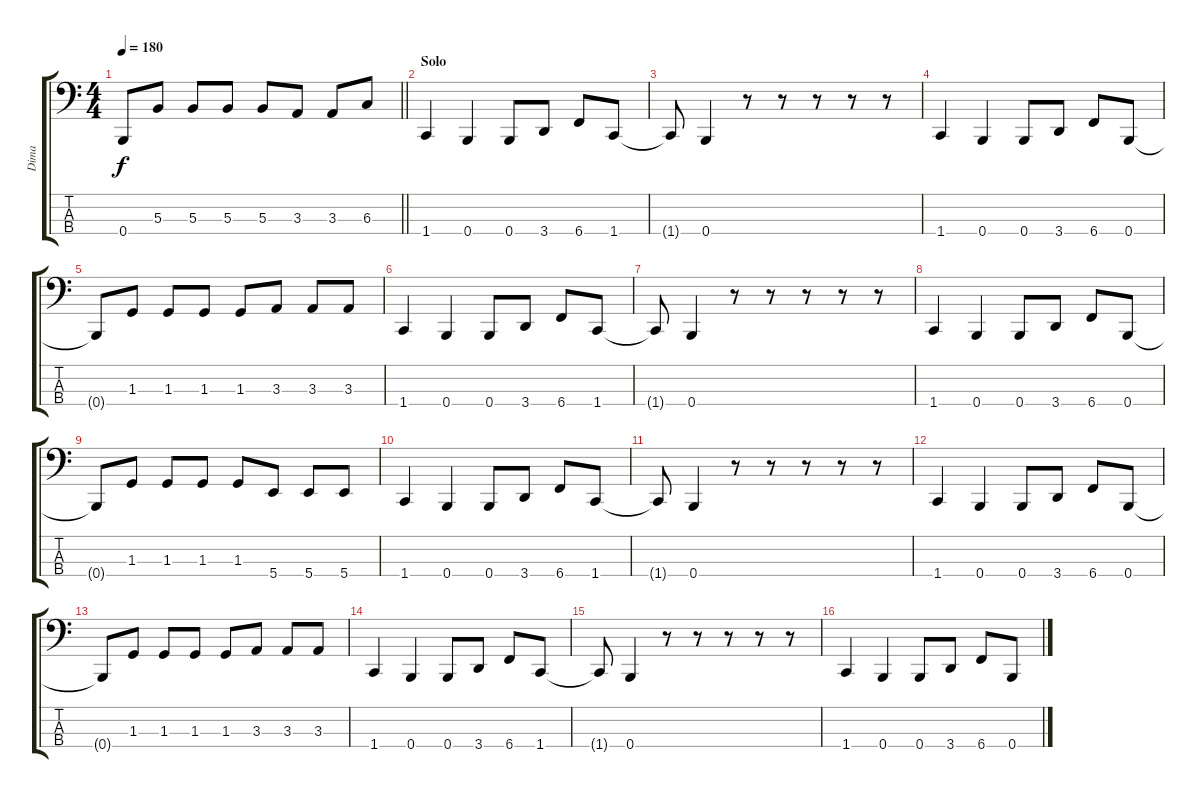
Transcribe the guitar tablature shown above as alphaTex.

\track ("Dima" "Dima") {instrument electricbassfinger}
\staff {score tabs}
\tuning (E2 B1 Gb1 B0) {hide}
\ts (4 4)
\tempo 180
\clef f4
\barLineRight lightlight
\ks c
0.4.8{dy f} 5.3.8 5.3.8 5.3.8 5.3.8 3.3.8 3.3.8 6.3.8 |
\section ("" "Solo")
1.4.4 0.4.4 0.4.8 3.4.8 6.4.8 1.4.8 |
1.4{t}.8 0.4.4 r.8 r.8 r.8 r.8 r.8 |
1.4.4 0.4.4 0.4.8 3.4.8 6.4.8 0.4.8 |
0.4{t}.8 1.3.8 1.3.8 1.3.8 1.3.8 3.3.8 3.3.8 3.3.8 |
1.4.4 0.4.4 0.4.8 3.4.8 6.4.8 1.4.8 |
1.4{t}.8 0.4.4 r.8 r.8 r.8 r.8 r.8 |
1.4.4 0.4.4 0.4.8 3.4.8 6.4.8 0.4.8 |
0.4{t}.8 1.3.8 1.3.8 1.3.8 1.3.8 5.4.8 5.4.8 5.4.8 |
1.4.4 0.4.4 0.4.8 3.4.8 6.4.8 1.4.8 |
1.4{t}.8 0.4.4 r.8 r.8 r.8 r.8 r.8 |
1.4.4 0.4.4 0.4.8 3.4.8 6.4.8 0.4.8 |
0.4{t}.8 1.3.8 1.3.8 1.3.8 1.3.8 3.3.8 3.3.8 3.3.8 |
1.4.4 0.4.4 0.4.8 3.4.8 6.4.8 1.4.8 |
1.4{t}.8 0.4.4 r.8 r.8 r.8 r.8 r.8 |
1.4.4 0.4.4 0.4.8 3.4.8 6.4.8 0.4.8
